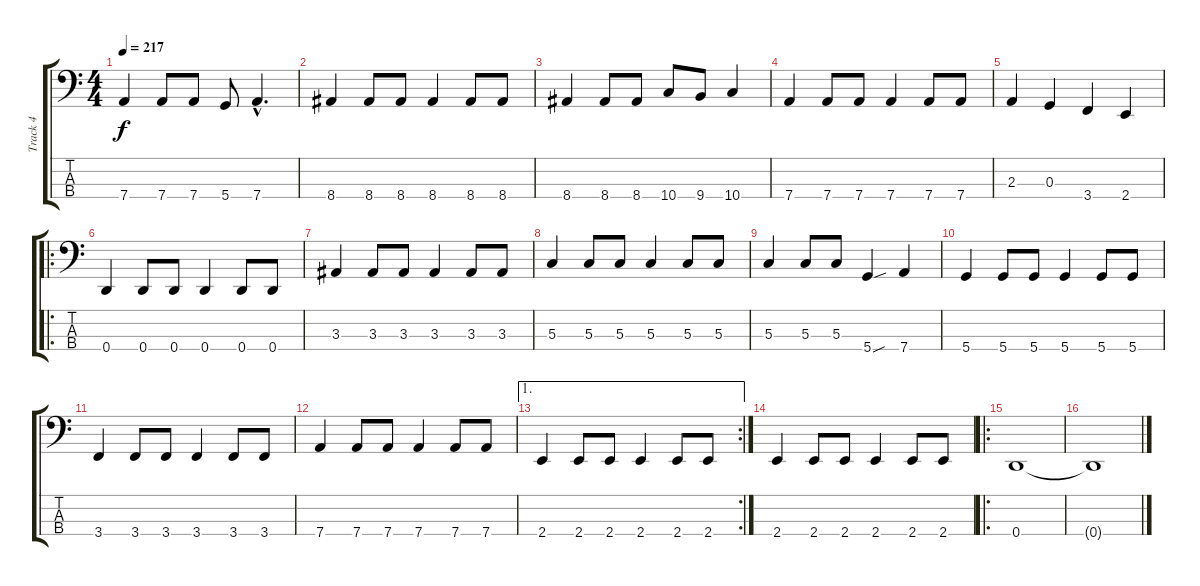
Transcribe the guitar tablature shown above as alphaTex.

\track ("Track 4" "Track 4") {instrument electricbassfinger}
\staff {score tabs}
\tuning (F2 C2 G1 D1) {hide}
\ts (4 4)
\tempo 217
\clef f4
\ks c
7.4.4{dy f} 7.4.8 7.4.8 5.4.8 7.4{hac}.4{d} |
8.4.4 8.4.8 8.4.8 8.4.4 8.4.8 8.4.8 |
8.4.4 8.4.8 8.4.8 10.4.8 9.4.8 10.4.4 |
7.4.4 7.4.8 7.4.8 7.4.4 7.4.8 7.4.8 |
2.3.4 0.3.4 3.4.4 2.4.4 |
\ro
0.4.4 0.4.8 0.4.8 0.4.4 0.4.8 0.4.8 |
3.3.4 3.3.8 3.3.8 3.3.4 3.3.8 3.3.8 |
5.3.4 5.3.8 5.3.8 5.3.4 5.3.8 5.3.8 |
5.3.4 5.3.8 5.3.8 5.4{sou}.4 7.4.4 |
5.4.4 5.4.8 5.4.8 5.4.4 5.4.8 5.4.8 |
3.4.4 3.4.8 3.4.8 3.4.4 3.4.8 3.4.8 |
7.4.4 7.4.8 7.4.8 7.4.4 7.4.8 7.4.8 |
\ae 1
\rc 2
2.4.4 2.4.8 2.4.8 2.4.4 2.4.8 2.4.8 |
2.4.4 2.4.8 2.4.8 2.4.4 2.4.8 2.4.8 |
\ro
0.4.1 |
0.4{t}.1
